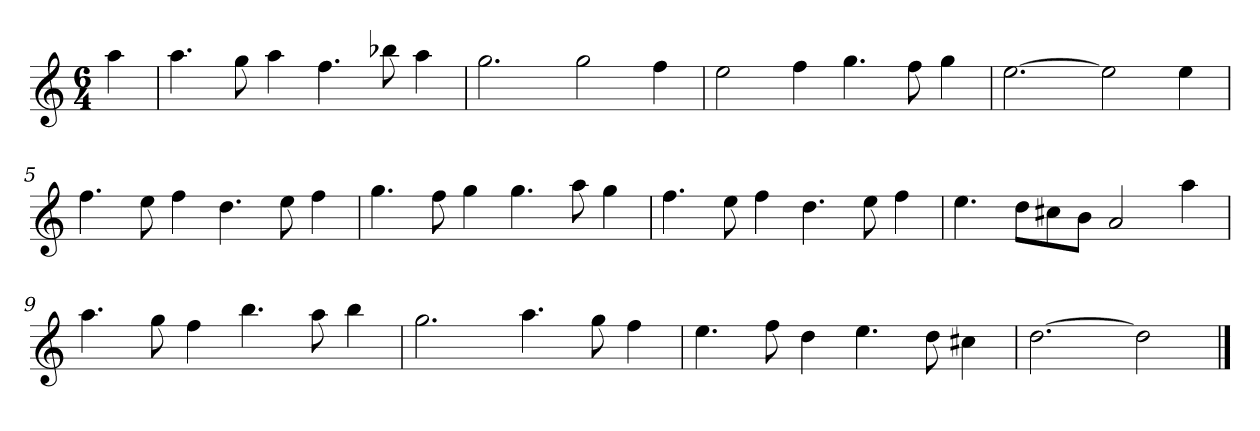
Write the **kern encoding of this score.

**kern
*part1
*staff1
*k[]
*M6/4
*MM120
=
4aa
=1
4.aa
8gg
4aa
4.ff
8bb-X
4aa
=2
2.gg
2gg
4ff
=3
2ee
4ff
4.gg
8ff
4gg
=4
[2.ee
2ee]
4ee
=5
4.ff
8ee
4ff
4.dd
8ee
4ff
=6
4.gg
8ff
4gg
4.gg
8aa
4gg
=7
4.ff
8ee
4ff
4.dd
8ee
4ff
=8
4.ee
8ddL
8cc#X
8bJ
2a
4aa
=9
4.aa
8gg
4ff
4.bb
8aa
4bb
=10
2.gg
4.aa
8gg
4ff
=11
4.ee
8ff
4dd
4.ee
8dd
4cc#X
=12
[2.dd
2dd]
==
*-
